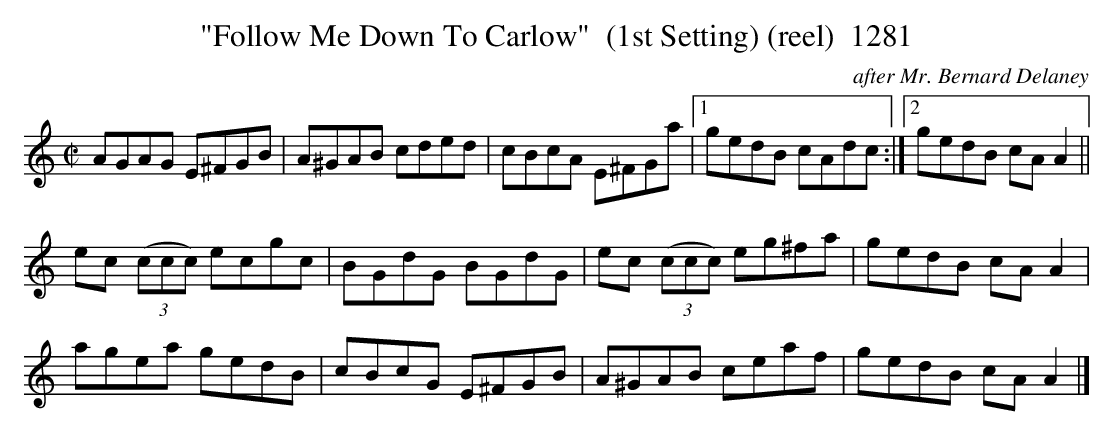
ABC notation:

X:1
T:"Follow Me Down To Carlow"  (1st Setting) (reel)  1281
C:after Mr. Bernard Delaney
BRENNAN July 2003 (HTTP://WWW.SOSYOURMOM.COM)
M:C|
L:1/8
K:C
AGAG E^FGB|A^GAB cded|cBcA E^FGa|[1gedB cAdc:|[2gedB cA A2||
ec  (3(ccc) ecgc|BGdG BGdG|ec  (3(ccc) eg^fa|gedB cA A2|
agea gedB|cBcG E^FGB|A^GAB ceaf|gedB cA A2|]
